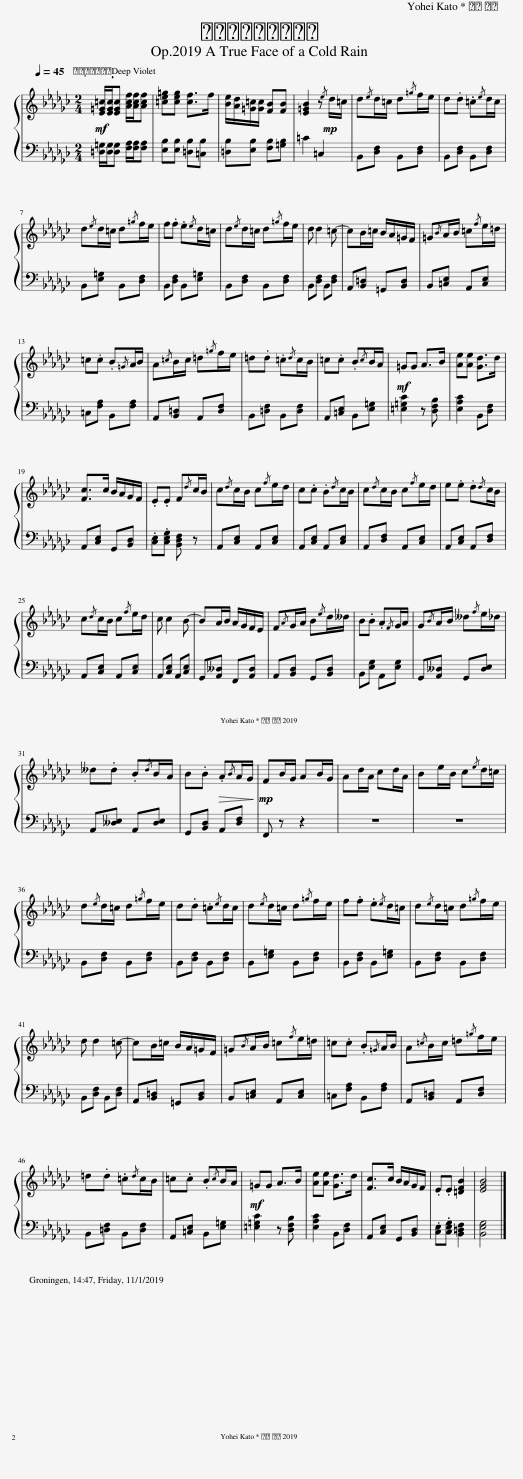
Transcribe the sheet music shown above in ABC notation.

X:1
%%score { 1 | 2 }
L:1/8
Q:1/4=45
M:2/4
I:linebreak $
K:Gb
V:1 treble
V:2 bass
V:1
!mf! [E=G=c]/[EGc]/[EGc] [Acf]/[Acf]/[Acf] | [=ce=g][ceg] [cf]>f | [Be]/[Ad]/[=G=c]/[Gc]/ [FB][FB] | [E=GB]2 z!mp!{/e} d/=c/ | d{/e}d/=c/ d{/=g}f/e/ | %5
 d.d .=c{/e}d/c/ |$ d{/e}d/=c/ d{/=g}f/e/ | f.f .e{/e}d/=c/ | d{/e}d/=c/ d{/=g}f/e/ | d d2 =c- | %10
 cB/=c/ B/A/=G/F/ | =G{/B}A/B/ =c{/f}e/=d/ |$ =c.c .B{/=G}A/B/ | A{/=c}B/c/ =d{/=g}f/e/ | =d.d .=c{/d}c/B/ | %15
 =c.c .B{/c}B/A/ |!mf! =GG A>B | [Ae][Ae] [Gd]>d |$ [Fc]>c B/A/G/F/ | .E.E F{/d}c/B/ | %20
 c{/d}c/B/ c{/f}e/d/ | c.c .B{/d}c/B/ | c{/d}c/B/ c{/f}e/d/ | e.e .d{/d}c/B/ |$ c{/d}c/B/ c{/f}e/d/ | %25
 c c2 B- | BA/B/ A/G/F/E/ | F{/A}G/A/ B{/e}d/__d/ | B.B .A{/F}G/A/ | G{/B}A/B/ __d{/f}e/_d/ |$ %30
 __d.d .B{/d}B/A/ | B.B!>(! .A{/B}A/G/!>)! |!mp! FB/G/ AB/G/ | Ad/A/ cd/A/ | Be/B/ c{/e}d/=c/ |$ %35
 d{/e}d/=c/ d{/=g}f/e/ | d.d .=c{/e}d/c/ | d{/e}d/=c/ d{/=g}f/e/ | f.f .e{/e}d/=c/ | d{/e}d/=c/ d{/=g}f/e/ |$ %40
 d d2 =c- | cB/=c/ B/A/=G/F/ | =G{/B}A/B/ =c{/f}e/=d/ | =c.c .B{/=G}A/B/ | A{/=c}B/c/ =d{/=g}f/e/ |$ %45
 =d.d .=c{/d}c/B/ | =c.c .B{/c}B/A/ |!mf! =GG A>B | [Ae][Ae] [Gd]>d | [Fc]>c B/A/G/F/ | %50
 .E.E [=DFB]2 | [EGB]4 |] %52
V:2
 [=D,=G,]/[D,G,]/[D,G,] [F,A,]/[F,A,]/[F,A,] | [E,B,][E,B,] [=D,B,][=C,B,] | [=D,B,][E,B,] [F,B,][=G,B,] | =C2 =C,2 | B,,[D,F,] B,,[D,F,] | %5
 B,,[D,F,] B,,[D,F,] |$ B,,[E,=G,] B,,[D,F,] | B,,[D,F,] B,,[E,=G,] | B,,[D,F,] B,,[D,F,] | B,,[D,F,] B,,[D,F,] | %10
 A,,[B,,=D,] =G,,[B,,D,] | B,,[=C,E,] A,,[C,E,] |$ =C,[F,A,] B,,[F,A,] | A,,[B,,=D,] A,,[D,F,] | B,,[=D,F,] B,,[D,F,] | %15
 A,,[=C,E,] B,,[E,=G,] | [=E,=G,C]2 z [D,F,B,] | [E,A,C]2 B,,[D,F,] |$ A,,[C,E,] G,,[B,,D,] | .[C,E,].[C,E,G,] [B,,D,F,] z | %20
 A,,[C,E,] A,,[C,E,] | A,,[C,E,] A,,[C,E,] | A,,[D,F,] A,,[C,E,] | A,,[C,E,] A,,[D,F,] |$ A,,[C,E,] A,,[C,E,] | %25
 A,,[C,E,] A,,[C,E,] | G,,[A,,__D,] F,,[A,,D,] | A,,[B,,D,] G,,[B,,D,] | B,,[E,G,] A,,[E,G,] | G,,[A,,__D,] G,,[D,E,] |$ %30
 A,,[__D,E,] A,,[D,E,] | G,,[B,,D,] A,,[D,F,] | F,, z z2 | z4 | z4 |$ %35
 B,,[D,F,] B,,[D,F,] | B,,[D,F,] B,,[D,F,] | B,,[E,=G,] B,,[D,F,] | B,,[D,F,] B,,[E,=G,] | B,,[D,F,] B,,[D,F,] |$ %40
 B,,[D,F,] B,,[D,F,] | A,,[B,,=D,] =G,,[B,,D,] | B,,[=C,E,] A,,[C,E,] | =C,[F,A,] B,,[F,A,] | A,,[B,,=D,] A,,[D,F,] |$ %45
 B,,[=D,F,] B,,[D,F,] | A,,[=C,E,] B,,[E,=G,] | [=E,=G,C]2 z [D,F,B,] | [E,A,C]2 B,,[D,F,] | A,,[C,E,] G,,[B,,D,] | %50
 .[C,E,].[C,E,G,] [B,,=D,F,]2 | [B,,E,G,]4 |] %52
